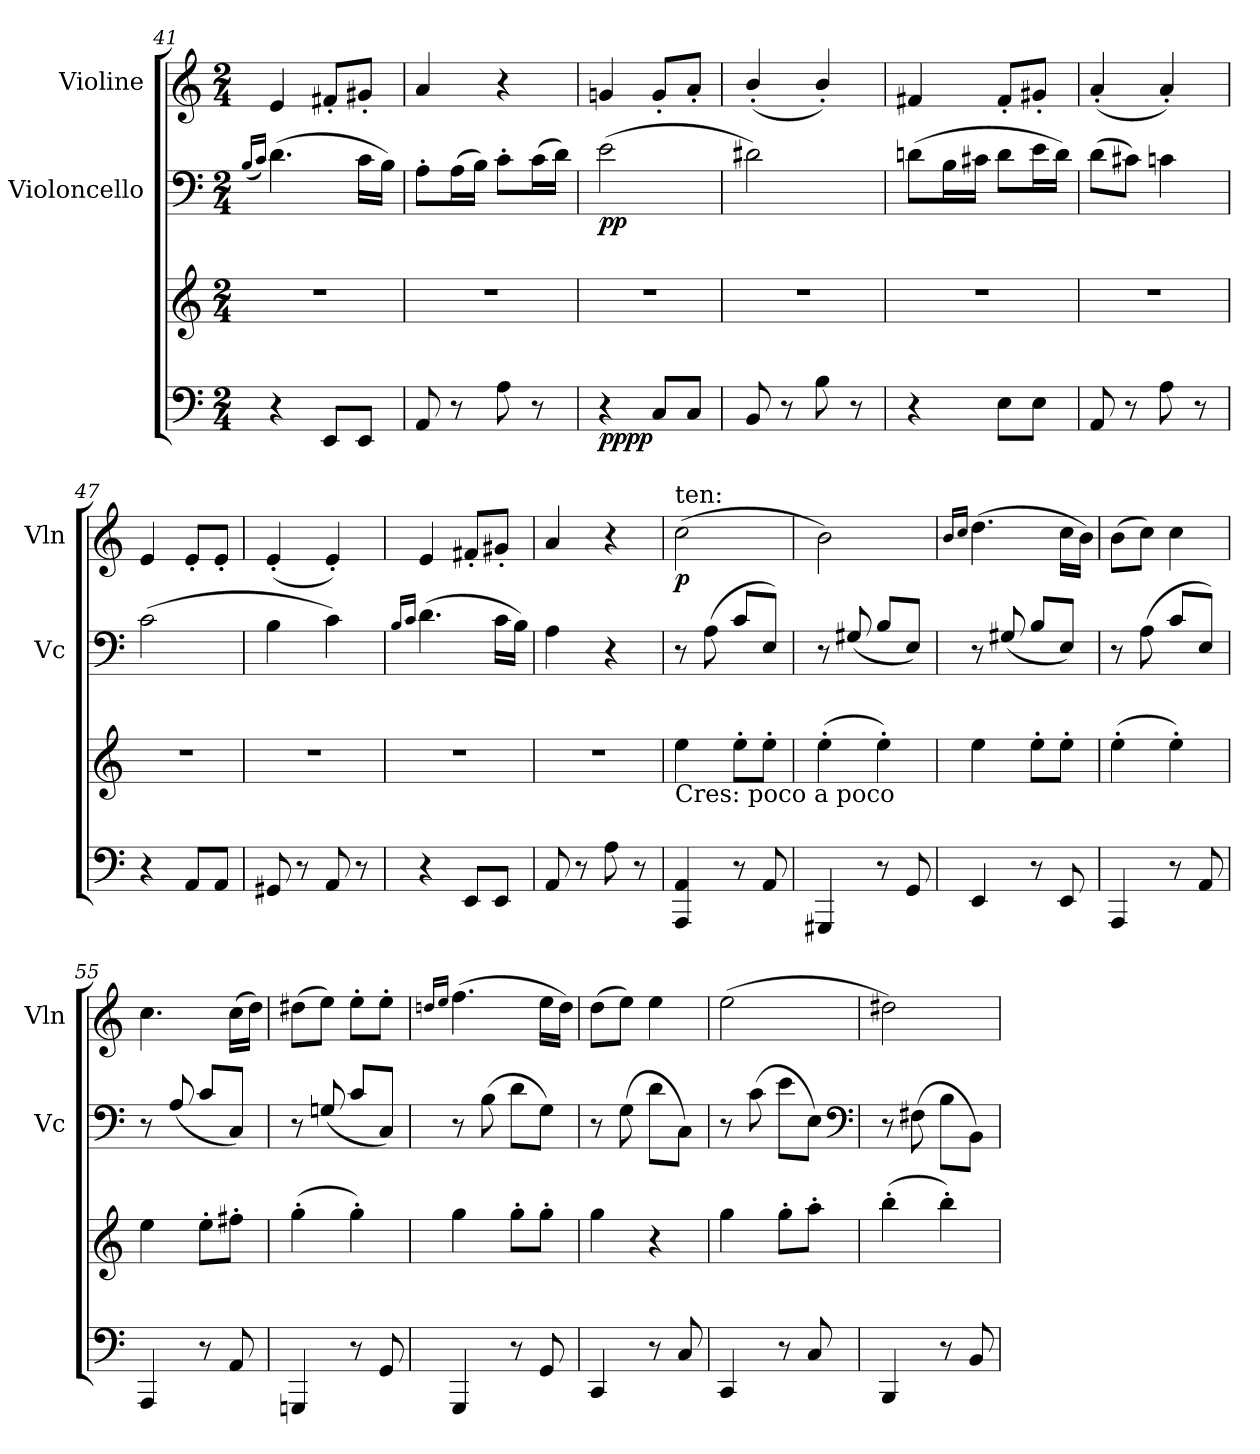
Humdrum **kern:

**kern	**kern	**dynam	**kern	**dynam	**kern	**dynam
*part3	*part3	*part3	*part2	*part2	*part1	*part1
*staff4	*staff3	*staff3/4	*staff2	*staff2	*staff1	*staff1
*	*	*	*I"Violoncello	*	*I"Violine	*
*	*	*	*I'Vc	*	*I'Vln	*
*clefF4	*clefG2	*	*clefF4	*	*clefG2	*
*k[]	*k[]	*	*k[]	*	*k[]	*
*M2/4	*M2/4	*	*M2/4	*	*M2/4	*
=41	=41	=41	=41	=41	=41	=41
.	.	.	(<16qqB/LL	.	.	.
.	.	.	16qqc/JJ)	.	.	.
4r	2r	.	(>4.d\	.	4e/	.
8EE/L	.	.	.	.	8f#X'/L	.
8EE/J	.	.	16c\LL	.	8g#X'/J	.
.	.	.	16B\JJ)	.	.	.
=42	=42	=42	=42	=42	=42	=42
8AA/	2r	.	8A'\L	.	4a/	.
8r	.	.	(>16A\L	.	.	.
.	.	.	16B\JJ)	.	.	.
8A\	.	.	8c'\L	.	4r	.
8r	.	.	(>16c\L	.	.	.
.	.	.	16d\JJ)	.	.	.
=43	=43	=43	=43	=43	=43	=43
!	!	!LO:DY:b=2	!	!	!	!
!	!	!LO:DY:n=1:b	!	!LO:DY:b	!	!
4r	2r	pp pp	(>2e\	pp	4gn/	.
8C/L	.	.	.	.	8g'/L	.
8C/J	.	.	.	.	8a'/J	.
=44	=44	=44	=44	=44	=44	=44
8BB/	2r	.	2d#X\)	.	(<4b'/	.
8r	.	.	.	.	.	.
8B\	.	.	.	.	4b'/)	.
8r	.	.	.	.	.	.
=45	=45	=45	=45	=45	=45	=45
4r	2r	.	(>8dn\L	.	4f#X/	.
.	.	.	16B\L	.	.	.
.	.	.	16c#X\JJ	.	.	.
8E\L	.	.	8d\L	.	8f#'/L	.
8E\J	.	.	16e\L	.	8g#X'/J	.
.	.	.	16d\JJ)	.	.	.
=46	=46	=46	=46	=46	=46	=46
8AA/	2r	.	(>8d\L	.	(<4a'/	.
8r	.	.	8c#X\J)	.	.	.
8A\	.	.	4cn\	.	4a'/)	.
8r	.	.	.	.	.	.
=47	=47	=47	=47	=47	=47	=47
4r	2r	.	(>2c\	.	4e/	.
8AA/L	.	.	.	.	8e'/L	.
8AA/J	.	.	.	.	8e'/J	.
=48	=48	=48	=48	=48	=48	=48
8GG#X/	2r	.	4B\	.	(<4e'/	.
8r	.	.	.	.	.	.
8AA/	.	.	4c\)	.	4e'/)	.
8r	.	.	.	.	.	.
=49	=49	=49	=49	=49	=49	=49
.	.	.	16qqB/LL	.	.	.
.	.	.	16qqc/JJ	.	.	.
4r	2r	.	(>4.d\	.	4e/	.
8EE/L	.	.	.	.	8f#X'/L	.
8EE/J	.	.	16c\LL	.	8g#X'/J	.
.	.	.	16B\JJ)	.	.	.
=50	=50	=50	=50	=50	=50	=50
8AA/	2r	.	4A\	.	4a/	.
8r	.	.	.	.	.	.
8A\	.	.	4r	.	4r	.
8r	.	.	.	.	.	.
=51	=51	=51	=51	=51	=51	=51
!	!	!	!	!	!LO:TX:a:t=ten&colon;	!
!	!LO:TX:b:t=Cres&colon; poco a poco	!	!	!	!	!
!	!	!	!	!	!	!LO:DY:b
4AAA/ 4AA/	4ee\	.	8r	.	(>2cc\	p
.	.	.	(>8A\	.	.	.
8r	8ee'\L	.	8c/L	.	.	.
8AA/	8ee'\J	.	8E/J)	.	.	.
=52	=52	=52	=52	=52	=52	=52
4GGG#X/	(>4ee'\	.	8r	.	2b\)	.
.	.	.	(<8G#X/	.	.	.
8r	4ee'\)	.	8B/L	.	.	.
8GG/	.	.	8E/J)	.	.	.
=53	=53	=53	=53	=53	=53	=53
.	.	.	.	.	16qqb/LL	.
.	.	.	.	.	16qqcc/JJ	.
4EE/	4ee\	.	8r	.	(>4.dd\	.
.	.	.	(<8G#X/	.	.	.
8r	8ee'\L	.	8B/L	.	.	.
8EE/	8ee'\J	.	8E/J)	.	16cc\LL	.
.	.	.	.	.	16b\JJ)	.
=54	=54	=54	=54	=54	=54	=54
4AAA/	(>4ee'\	.	8r	.	(>8b\L	.
.	.	.	(<8A\	.	8cc\J)	.
8r	4ee'\)	.	8c/L	.	4cc\	.
8AA/	.	.	8E/J)	.	.	.
=55	=55	=55	=55	=55	=55	=55
4AAA/	4ee\	.	8r	.	4.cc\	.
.	.	.	(<8A/	.	.	.
8r	8ee'\L	.	8c/L	.	.	.
8AA/	8ff#X'\J	.	8C/J)	.	(>16cc\LL	.
.	.	.	.	.	16dd\JJ)	.
=56	=56	=56	=56	=56	=56	=56
4GGGn/	(>4gg'\	.	8r	.	(>8dd#X\L	.
.	.	.	(<8Gn/	.	8ee\J)	.
8r	4gg'\)	.	8c/L	.	8ee'\L	.
8GG/	.	.	8C/J)	.	8ee'\J	.
=57	=57	=57	=57	=57	=57	=57
.	.	.	.	.	16qqddn/LL	.
.	.	.	.	.	16qqee/JJ	.
4GGG/	4gg\	.	8r	.	(>4.ff\	.
.	.	.	(>8B\	.	.	.
8r	8gg'\L	.	8d\L	.	.	.
8GG/	8gg'\J	.	8G\J)	.	16ee\LL	.
.	.	.	.	.	16dd\JJ)	.
=58	=58	=58	=58	=58	=58	=58
4CC/	4gg\	.	8r	.	(>8dd\L	.
.	.	.	(>8G\	.	8ee\J)	.
8r	4r	.	8d\L	.	4ee\	.
8C/	.	.	8C\J)	.	.	.
=59	=59	=59	=59	=59	=59	=59
4CC/	4gg\	.	8r	.	(>2ee\	.
.	.	.	(>8c\	.	.	.
8r	8gg'\L	.	8e\L	.	.	.
8C/	8aa'\J	.	8E\J)	.	.	.
*	*	*	*clefF4	*	*	*
=60	=60	=60	=60	=60	=60	=60
4BBB/	(>4bb'\	.	8r	.	2dd#X\)	.
.	.	.	(>8F#X\	.	.	.
8r	4bb'\)	.	8B\L	.	.	.
8BB/	.	.	8BB\J)	.	.	.
=	=	=	=	=	=	=
*-	*-	*-	*-	*-	*-	*-
